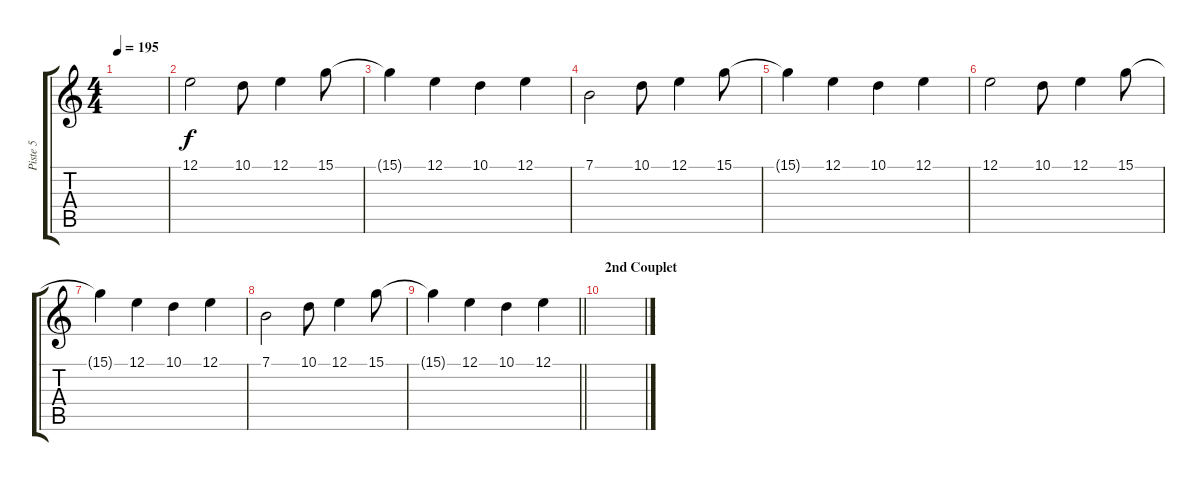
\track ("Piste 5" "Piste 5") {instrument drawbarorgan}
\staff {score tabs}
\tuning (E4 B3 G3 D3 A2 E2) {hide}
\ts (4 4)
\tempo 195
\clef g2
\ks c
|
12.1.2 10.1.8 12.1.4 15.1.8 |
15.1{t}.4 12.1.4 10.1.4 12.1.4 |
7.1.2 10.1.8 12.1.4 15.1.8 |
15.1{t}.4 12.1.4 10.1.4 12.1.4 |
12.1.2 10.1.8 12.1.4 15.1.8 |
15.1{t}.4 12.1.4 10.1.4 12.1.4 |
7.1.2 10.1.8 12.1.4 15.1.8 |
\barLineRight lightlight
15.1{t}.4 12.1.4 10.1.4 12.1.4 |
\section ("" "2nd Couplet")
